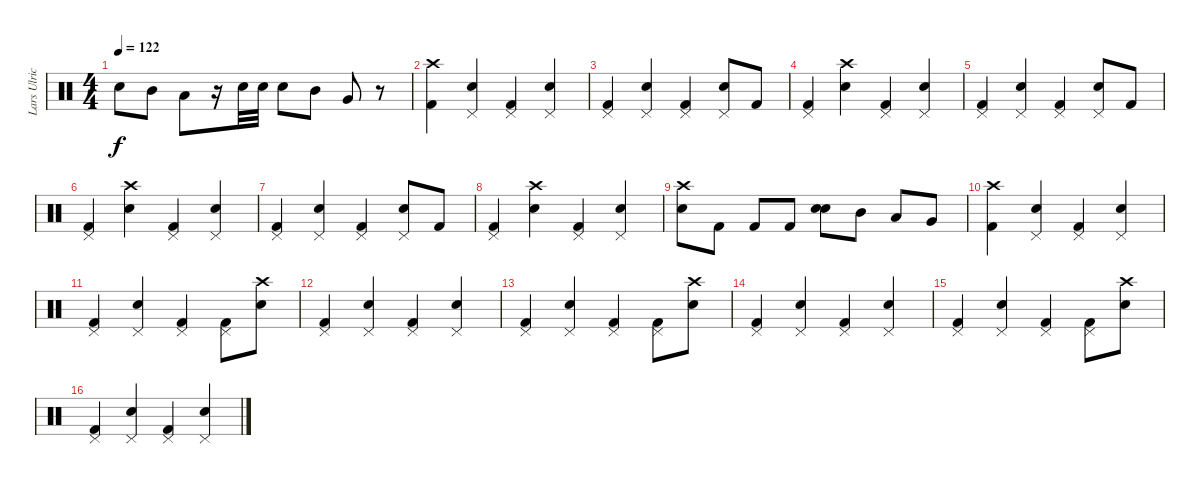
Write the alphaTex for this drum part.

\track ("Lars Ulrich" "Lars Ulric") {instrument percussion}
\staff {score}
\articulation defaults
\ts (4 4)
\tempo 122
\clef neutral
\ks c "Snare (hit) 2".8{dy f} "Mid Tom (hit)".8 "Low Tom (hit)".8
r.16 "Snare (hit) 2".32 "Snare (hit) 2".32 "Snare (hit) 2".8 "Mid Tom (hit)".8 "Very Low Tom (hit)".8 r.8 |
("Crash high (hit)" "Kick (hit) 2").4 ("Snare (hit) 2" "Pedal Hi-Hat (hit)").4 ("Pedal Hi-Hat (hit)" "Kick (hit) 2").4 ("Snare (hit) 2" "Pedal Hi-Hat (hit)").4 |
("Pedal Hi-Hat (hit)" "Kick (hit) 2").4 ("Snare (hit) 2" "Pedal Hi-Hat (hit)").4 ("Pedal Hi-Hat (hit)" "Kick (hit) 2").4 ("Snare (hit) 2" "Pedal Hi-Hat (hit)").8 "Kick (hit) 2".8 |
("Pedal Hi-Hat (hit)" "Kick (hit) 2").4 ("Snare (hit) 2" "Crash high (hit)").4 ("Pedal Hi-Hat (hit)" "Kick (hit) 2").4 ("Snare (hit) 2" "Pedal Hi-Hat (hit)").4 |
("Pedal Hi-Hat (hit)" "Kick (hit) 2").4 ("Snare (hit) 2" "Pedal Hi-Hat (hit)").4 ("Pedal Hi-Hat (hit)" "Kick (hit) 2").4 ("Snare (hit) 2" "Pedal Hi-Hat (hit)").8 "Kick (hit) 2".8 |
("Pedal Hi-Hat (hit)" "Kick (hit) 2").4 ("Snare (hit) 2" "Crash high (hit)").4 ("Pedal Hi-Hat (hit)" "Kick (hit) 2").4 ("Snare (hit) 2" "Pedal Hi-Hat (hit)").4 |
("Pedal Hi-Hat (hit)" "Kick (hit) 2").4 ("Snare (hit) 2" "Pedal Hi-Hat (hit)").4 ("Pedal Hi-Hat (hit)" "Kick (hit) 2").4 ("Snare (hit) 2" "Pedal Hi-Hat (hit)").8 "Kick (hit) 2".8 |
("Pedal Hi-Hat (hit)" "Kick (hit) 2").4 ("Snare (hit) 2" "Crash high (hit)").4 ("Pedal Hi-Hat (hit)" "Kick (hit) 2").4 ("Snare (hit) 2" "Pedal Hi-Hat (hit)").4 |
("Snare (hit) 2" "Crash high (hit)").8 "Kick (hit) 2".8 "Kick (hit) 2".8 "Kick (hit) 2".8 ("Snare (hit) 2" "Snare (hit) 2").8 "Mid Tom (hit)".8 "Low Tom (hit)".8 "Very Low Tom (hit)".8 |
("Crash high (hit)" "Kick (hit) 2").4 ("Snare (hit) 2" "Pedal Hi-Hat (hit)").4 ("Pedal Hi-Hat (hit)" "Kick (hit) 2").4 ("Snare (hit) 2" "Pedal Hi-Hat (hit)").4 |
("Pedal Hi-Hat (hit)" "Kick (hit) 2").4 ("Snare (hit) 2" "Pedal Hi-Hat (hit)").4 ("Pedal Hi-Hat (hit)" "Kick (hit) 2").4 ("Pedal Hi-Hat (hit)" "Kick (hit) 2").8 ("Snare (hit) 2" "Crash high (hit)").8 |
("Pedal Hi-Hat (hit)" "Kick (hit) 2").4 ("Snare (hit) 2" "Pedal Hi-Hat (hit)").4 ("Pedal Hi-Hat (hit)" "Kick (hit) 2").4 ("Snare (hit) 2" "Pedal Hi-Hat (hit)").4 |
("Pedal Hi-Hat (hit)" "Kick (hit) 2").4 ("Snare (hit) 2" "Pedal Hi-Hat (hit)").4 ("Pedal Hi-Hat (hit)" "Kick (hit) 2").4 ("Pedal Hi-Hat (hit)" "Kick (hit) 2").8 ("Snare (hit) 2" "Crash high (hit)").8 |
("Pedal Hi-Hat (hit)" "Kick (hit) 2").4 ("Snare (hit) 2" "Pedal Hi-Hat (hit)").4 ("Pedal Hi-Hat (hit)" "Kick (hit) 2").4 ("Snare (hit) 2" "Pedal Hi-Hat (hit)").4 |
("Pedal Hi-Hat (hit)" "Kick (hit) 2").4 ("Snare (hit) 2" "Pedal Hi-Hat (hit)").4 ("Pedal Hi-Hat (hit)" "Kick (hit) 2").4 ("Pedal Hi-Hat (hit)" "Kick (hit) 2").8 ("Snare (hit) 2" "Crash high (hit)").8 |
("Pedal Hi-Hat (hit)" "Kick (hit) 2").4 ("Snare (hit) 2" "Pedal Hi-Hat (hit)").4 ("Pedal Hi-Hat (hit)" "Kick (hit) 2").4 ("Snare (hit) 2" "Pedal Hi-Hat (hit)").4
